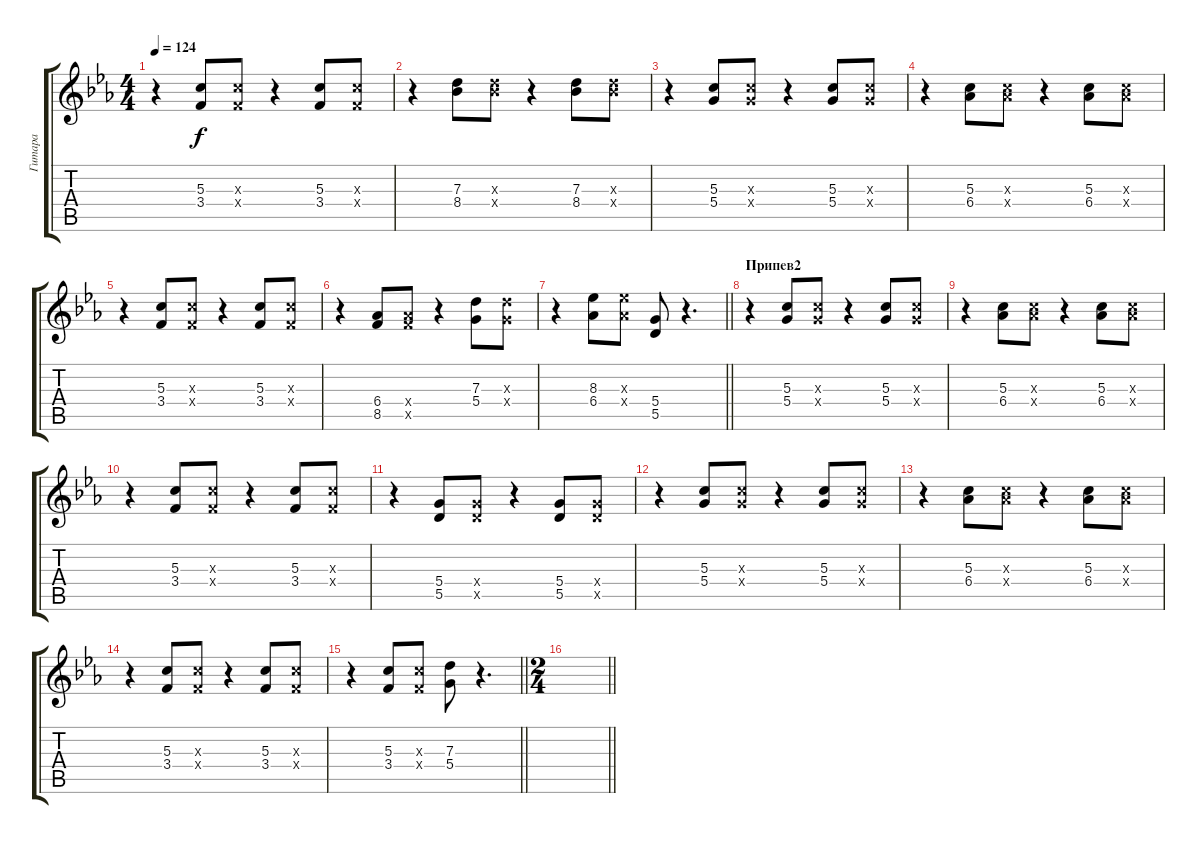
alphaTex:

\track ("Гитара" "Гитара") {instrument overdrivenguitar}
\staff {score tabs}
\tuning (E4 B3 G3 D3 A2 E2) {hide}
\ts (4 4)
\tempo 124
\clef g2
\ks cminor
r.4{dy f} (5.3 3.4).8 (5.3{x} 3.4{x}).8 r.4 (5.3 3.4).8 (5.3{x} 3.4{x}).8 |
r.4 (7.3 8.4).8 (7.3{x} 8.4{x}).8 r.4 (7.3 8.4).8 (7.3{x} 8.4{x}).8 |
r.4 (5.3 5.4).8 (5.3{x} 5.4{x}).8 r.4 (5.3 5.4).8 (5.3{x} 5.4{x}).8 |
r.4 (5.3 6.4).8 (5.3{x} 6.4{x}).8 r.4 (5.3 6.4).8 (5.3{x} 6.4{x}).8 |
r.4 (5.3 3.4).8 (5.3{x} 3.4{x}).8 r.4 (5.3 3.4).8 (5.3{x} 3.4{x}).8 |
r.4 (6.4 8.5).8 (6.4{x} 8.5{x}).8 r.4 (7.3 5.4).8 (7.3{x} 5.4{x}).8 |
\barLineRight lightlight
r.4 (8.3 6.4).8 (8.3{x} 6.4{x}).8 (5.4 5.5).8 r.4{d} |
\section ("" "Припев2")
r.4 (5.3 5.4).8 (5.3{x} 5.4{x}).8 r.4 (5.3 5.4).8 (5.3{x} 5.4{x}).8 |
r.4 (5.3 6.4).8 (5.3{x} 6.4{x}).8 r.4 (5.3 6.4).8 (5.3{x} 6.4{x}).8 |
r.4 (5.3 3.4).8 (5.3{x} 3.4{x}).8 r.4 (5.3 3.4).8 (5.3{x} 3.4{x}).8 |
r.4 (5.4 5.5).8 (5.4{x} 5.5{x}).8 r.4 (5.4 5.5).8 (5.4{x} 5.5{x}).8 |
r.4 (5.3 5.4).8 (5.3{x} 5.4{x}).8 r.4 (5.3 5.4).8 (5.3{x} 5.4{x}).8 |
r.4 (5.3 6.4).8 (5.3{x} 6.4{x}).8 r.4 (5.3 6.4).8 (5.3{x} 6.4{x}).8 |
r.4 (5.3 3.4).8 (5.3{x} 3.4{x}).8 r.4 (5.3 3.4).8 (5.3{x} 3.4{x}).8 |
\barLineRight lightlight
r.4 (5.3 3.4).8 (5.3{x} 3.4{x}).8 (7.3 5.4).8 r.4{d} |
\ts (2 4)
\barLineRight lightlight
